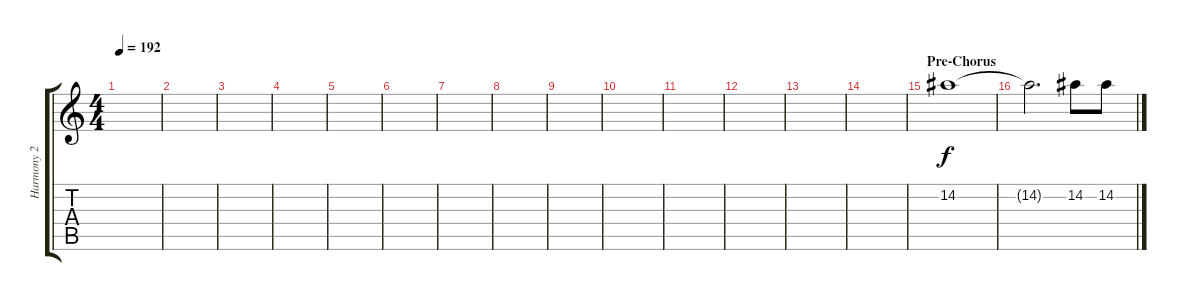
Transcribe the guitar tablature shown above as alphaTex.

\track ("Harmony 2" "Harmony 2") {instrument overdrivenguitar}
\staff {score tabs}
\tuning (Db4 Ab3 E3 B2 Gb2 B1) {hide}
\ts (4 4)
\tempo 192
\clef g2
\ks aminor
|
|
|
|
|
|
|
|
|
|
|
|
|
|
\section ("" "Pre-Chorus")
14.2.1 |
14.2{t}.2{d} 14.2.8 14.2.8
